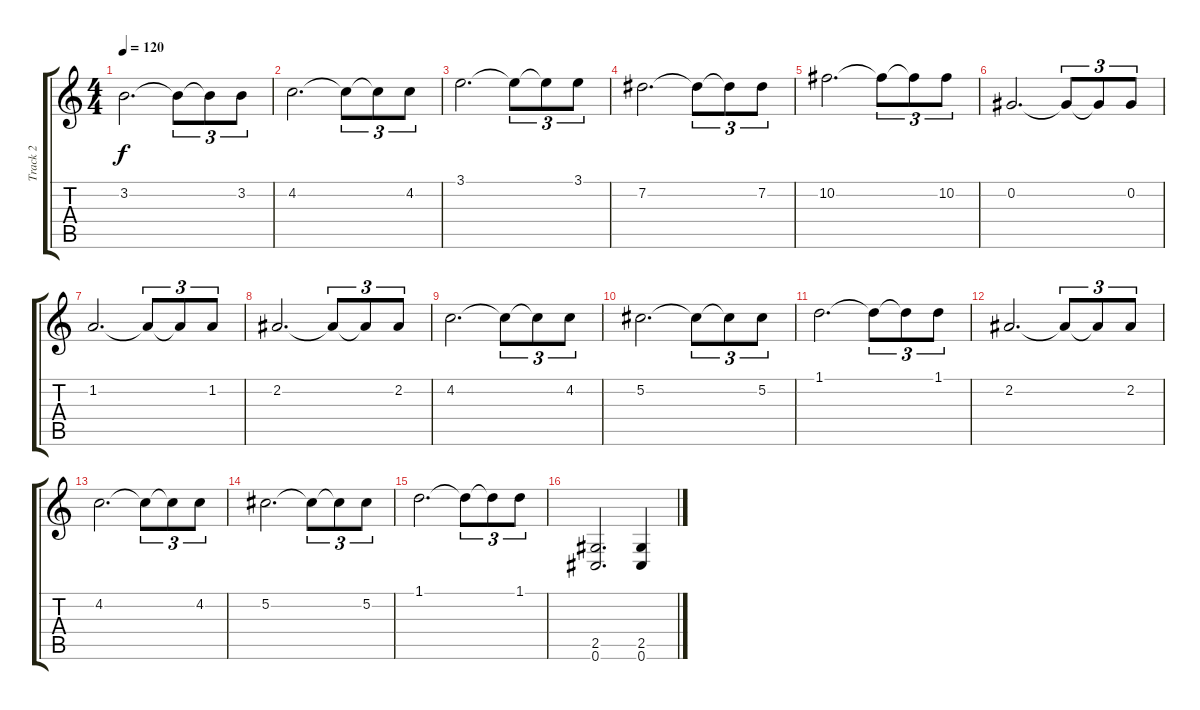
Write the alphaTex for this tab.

\track ("Track 2" "Track 2") {instrument distortionguitar}
\staff {score tabs}
\tuning (Db4 Ab3 E3 B2 Gb2 Db2) {hide}
\ts (4 4)
\tempo 120
\clef g2
\ks c
3.2.2{d dy f} 3.2{t}.8{tu (3 2)} 3.2{t}.8{tu (3 2)} 3.2.8{tu (3 2)} |
4.2.2{d} 4.2{t}.8{tu (3 2)} 4.2{t}.8{tu (3 2)} 4.2.8{tu (3 2)} |
3.1.2{d} 3.1{t}.8{tu (3 2)} 3.1{t}.8{tu (3 2)} 3.1.8{tu (3 2)} |
7.2.2{d} 7.2{t}.8{tu (3 2)} 7.2{t}.8{tu (3 2)} 7.2.8{tu (3 2)} |
10.2.2{d} 10.2{t}.8{tu (3 2)} 10.2{t}.8{tu (3 2)} 10.2.8{tu (3 2)} |
0.2.2{d} 0.2{t}.8{tu (3 2)} 0.2{t}.8{tu (3 2)} 0.2.8{tu (3 2)} |
1.2.2{d} 1.2{t}.8{tu (3 2)} 1.2{t}.8{tu (3 2)} 1.2.8{tu (3 2)} |
2.2.2{d} 2.2{t}.8{tu (3 2)} 2.2{t}.8{tu (3 2)} 2.2.8{tu (3 2)} |
4.2.2{d} 4.2{t}.8{tu (3 2)} 4.2{t}.8{tu (3 2)} 4.2.8{tu (3 2)} |
5.2.2{d} 5.2{t}.8{tu (3 2)} 5.2{t}.8{tu (3 2)} 5.2.8{tu (3 2)} |
1.1.2{d} 1.1{t}.8{tu (3 2)} 1.1{t}.8{tu (3 2)} 1.1.8{tu (3 2)} |
2.2.2{d} 2.2{t}.8{tu (3 2)} 2.2{t}.8{tu (3 2)} 2.2.8{tu (3 2)} |
4.2.2{d} 4.2{t}.8{tu (3 2)} 4.2{t}.8{tu (3 2)} 4.2.8{tu (3 2)} |
5.2.2{d} 5.2{t}.8{tu (3 2)} 5.2{t}.8{tu (3 2)} 5.2.8{tu (3 2)} |
1.1.2{d} 1.1{t}.8{tu (3 2)} 1.1{t}.8{tu (3 2)} 1.1.8{tu (3 2)} |
(2.5 0.6).2{d} (2.5 0.6).4
